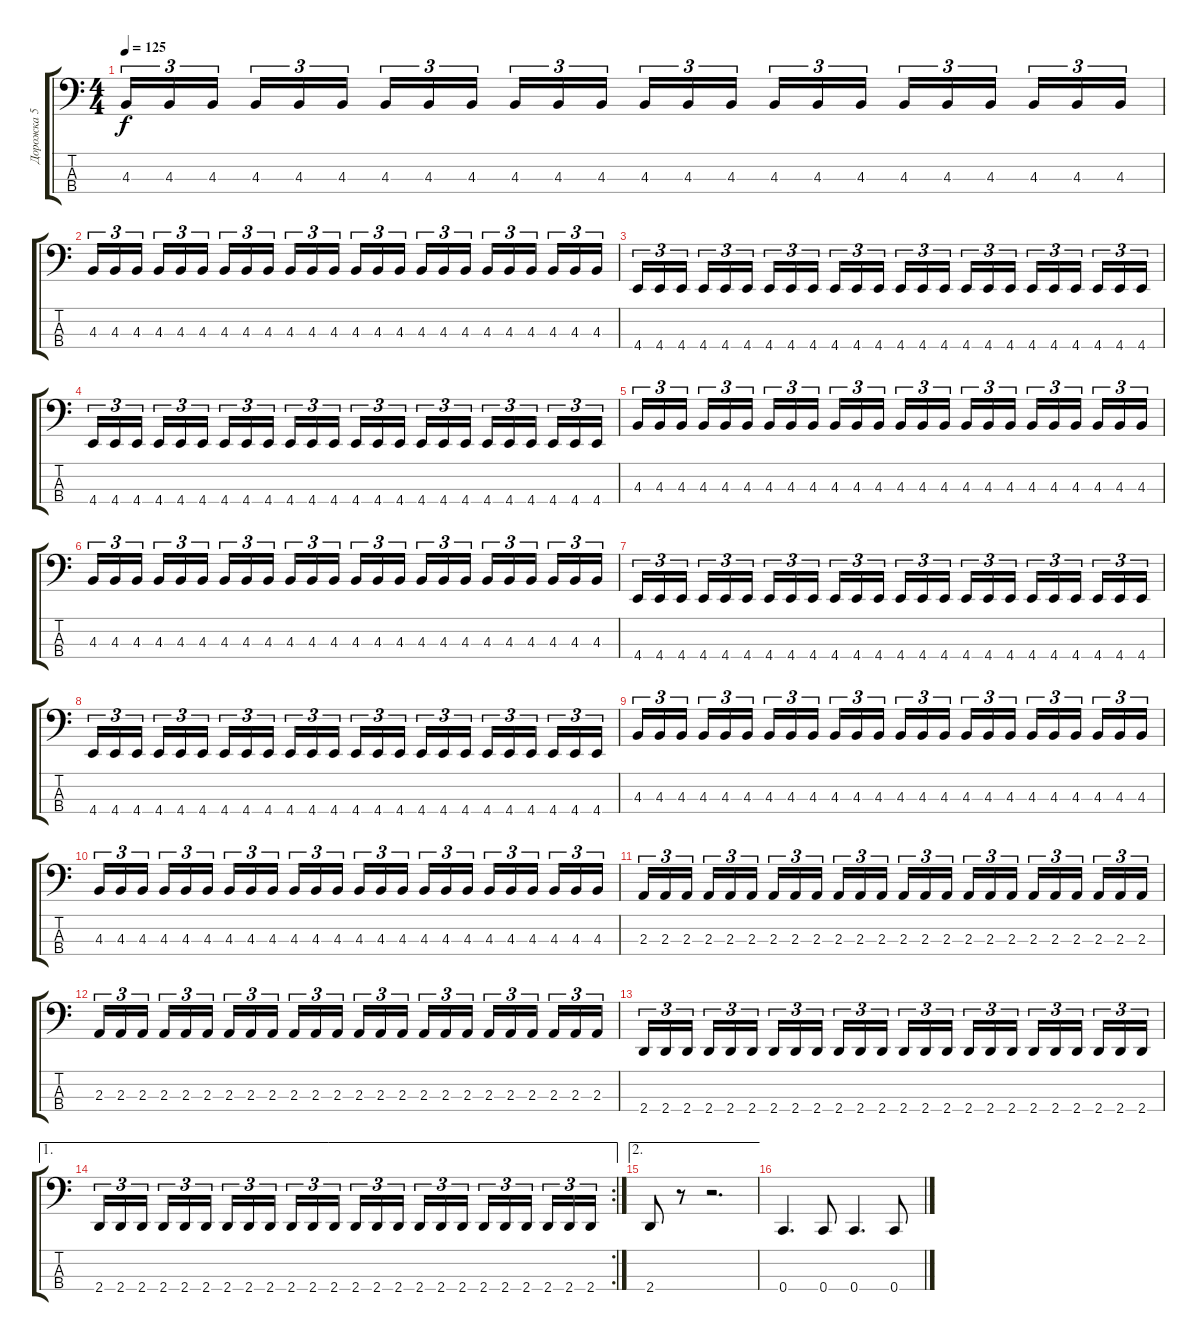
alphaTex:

\track ("Дорожка 5" "Дорожка 5") {instrument electricbassfinger}
\staff {score tabs}
\tuning (F2 C2 G1 C1) {hide}
\ts (4 4)
\tempo 125
\clef f4
\ks c
4.3.16{tu (3 2) dy f} 4.3.16{tu (3 2)} 4.3.16{tu (3 2) beam splitsecondary} 4.3.16{tu (3 2)} 4.3.16{tu (3 2)} 4.3.16{tu (3 2)} 4.3.16{tu (3 2)} 4.3.16{tu (3 2)} 4.3.16{tu (3 2) beam splitsecondary} 4.3.16{tu (3 2)} 4.3.16{tu (3 2)} 4.3.16{tu (3 2)} 4.3.16{tu (3 2)} 4.3.16{tu (3 2)} 4.3.16{tu (3 2) beam splitsecondary} 4.3.16{tu (3 2)} 4.3.16{tu (3 2)} 4.3.16{tu (3 2)} 4.3.16{tu (3 2)} 4.3.16{tu (3 2)} 4.3.16{tu (3 2) beam splitsecondary} 4.3.16{tu (3 2)} 4.3.16{tu (3 2)} 4.3.16{tu (3 2)} |
4.3.16{tu (3 2)} 4.3.16{tu (3 2)} 4.3.16{tu (3 2) beam splitsecondary} 4.3.16{tu (3 2)} 4.3.16{tu (3 2)} 4.3.16{tu (3 2)} 4.3.16{tu (3 2)} 4.3.16{tu (3 2)} 4.3.16{tu (3 2) beam splitsecondary} 4.3.16{tu (3 2)} 4.3.16{tu (3 2)} 4.3.16{tu (3 2)} 4.3.16{tu (3 2)} 4.3.16{tu (3 2)} 4.3.16{tu (3 2) beam splitsecondary} 4.3.16{tu (3 2)} 4.3.16{tu (3 2)} 4.3.16{tu (3 2)} 4.3.16{tu (3 2)} 4.3.16{tu (3 2)} 4.3.16{tu (3 2) beam splitsecondary} 4.3.16{tu (3 2)} 4.3.16{tu (3 2)} 4.3.16{tu (3 2)} |
4.4.16{tu (3 2)} 4.4.16{tu (3 2)} 4.4.16{tu (3 2) beam splitsecondary} 4.4.16{tu (3 2)} 4.4.16{tu (3 2)} 4.4.16{tu (3 2)} 4.4.16{tu (3 2)} 4.4.16{tu (3 2)} 4.4.16{tu (3 2) beam splitsecondary} 4.4.16{tu (3 2)} 4.4.16{tu (3 2)} 4.4.16{tu (3 2)} 4.4.16{tu (3 2)} 4.4.16{tu (3 2)} 4.4.16{tu (3 2) beam splitsecondary} 4.4.16{tu (3 2)} 4.4.16{tu (3 2)} 4.4.16{tu (3 2)} 4.4.16{tu (3 2)} 4.4.16{tu (3 2)} 4.4.16{tu (3 2) beam splitsecondary} 4.4.16{tu (3 2)} 4.4.16{tu (3 2)} 4.4.16{tu (3 2)} |
4.4.16{tu (3 2)} 4.4.16{tu (3 2)} 4.4.16{tu (3 2) beam splitsecondary} 4.4.16{tu (3 2)} 4.4.16{tu (3 2)} 4.4.16{tu (3 2)} 4.4.16{tu (3 2)} 4.4.16{tu (3 2)} 4.4.16{tu (3 2) beam splitsecondary} 4.4.16{tu (3 2)} 4.4.16{tu (3 2)} 4.4.16{tu (3 2)} 4.4.16{tu (3 2)} 4.4.16{tu (3 2)} 4.4.16{tu (3 2) beam splitsecondary} 4.4.16{tu (3 2)} 4.4.16{tu (3 2)} 4.4.16{tu (3 2)} 4.4.16{tu (3 2)} 4.4.16{tu (3 2)} 4.4.16{tu (3 2) beam splitsecondary} 4.4.16{tu (3 2)} 4.4.16{tu (3 2)} 4.4.16{tu (3 2)} |
4.3.16{tu (3 2)} 4.3.16{tu (3 2)} 4.3.16{tu (3 2) beam splitsecondary} 4.3.16{tu (3 2)} 4.3.16{tu (3 2)} 4.3.16{tu (3 2)} 4.3.16{tu (3 2)} 4.3.16{tu (3 2)} 4.3.16{tu (3 2) beam splitsecondary} 4.3.16{tu (3 2)} 4.3.16{tu (3 2)} 4.3.16{tu (3 2)} 4.3.16{tu (3 2)} 4.3.16{tu (3 2)} 4.3.16{tu (3 2) beam splitsecondary} 4.3.16{tu (3 2)} 4.3.16{tu (3 2)} 4.3.16{tu (3 2)} 4.3.16{tu (3 2)} 4.3.16{tu (3 2)} 4.3.16{tu (3 2) beam splitsecondary} 4.3.16{tu (3 2)} 4.3.16{tu (3 2)} 4.3.16{tu (3 2)} |
4.3.16{tu (3 2)} 4.3.16{tu (3 2)} 4.3.16{tu (3 2) beam splitsecondary} 4.3.16{tu (3 2)} 4.3.16{tu (3 2)} 4.3.16{tu (3 2)} 4.3.16{tu (3 2)} 4.3.16{tu (3 2)} 4.3.16{tu (3 2) beam splitsecondary} 4.3.16{tu (3 2)} 4.3.16{tu (3 2)} 4.3.16{tu (3 2)} 4.3.16{tu (3 2)} 4.3.16{tu (3 2)} 4.3.16{tu (3 2) beam splitsecondary} 4.3.16{tu (3 2)} 4.3.16{tu (3 2)} 4.3.16{tu (3 2)} 4.3.16{tu (3 2)} 4.3.16{tu (3 2)} 4.3.16{tu (3 2) beam splitsecondary} 4.3.16{tu (3 2)} 4.3.16{tu (3 2)} 4.3.16{tu (3 2)} |
4.4.16{tu (3 2)} 4.4.16{tu (3 2)} 4.4.16{tu (3 2) beam splitsecondary} 4.4.16{tu (3 2)} 4.4.16{tu (3 2)} 4.4.16{tu (3 2)} 4.4.16{tu (3 2)} 4.4.16{tu (3 2)} 4.4.16{tu (3 2) beam splitsecondary} 4.4.16{tu (3 2)} 4.4.16{tu (3 2)} 4.4.16{tu (3 2)} 4.4.16{tu (3 2)} 4.4.16{tu (3 2)} 4.4.16{tu (3 2) beam splitsecondary} 4.4.16{tu (3 2)} 4.4.16{tu (3 2)} 4.4.16{tu (3 2)} 4.4.16{tu (3 2)} 4.4.16{tu (3 2)} 4.4.16{tu (3 2) beam splitsecondary} 4.4.16{tu (3 2)} 4.4.16{tu (3 2)} 4.4.16{tu (3 2)} |
4.4.16{tu (3 2)} 4.4.16{tu (3 2)} 4.4.16{tu (3 2) beam splitsecondary} 4.4.16{tu (3 2)} 4.4.16{tu (3 2)} 4.4.16{tu (3 2)} 4.4.16{tu (3 2)} 4.4.16{tu (3 2)} 4.4.16{tu (3 2) beam splitsecondary} 4.4.16{tu (3 2)} 4.4.16{tu (3 2)} 4.4.16{tu (3 2)} 4.4.16{tu (3 2)} 4.4.16{tu (3 2)} 4.4.16{tu (3 2) beam splitsecondary} 4.4.16{tu (3 2)} 4.4.16{tu (3 2)} 4.4.16{tu (3 2)} 4.4.16{tu (3 2)} 4.4.16{tu (3 2)} 4.4.16{tu (3 2) beam splitsecondary} 4.4.16{tu (3 2)} 4.4.16{tu (3 2)} 4.4.16{tu (3 2)} |
4.3.16{tu (3 2)} 4.3.16{tu (3 2)} 4.3.16{tu (3 2) beam splitsecondary} 4.3.16{tu (3 2)} 4.3.16{tu (3 2)} 4.3.16{tu (3 2)} 4.3.16{tu (3 2)} 4.3.16{tu (3 2)} 4.3.16{tu (3 2) beam splitsecondary} 4.3.16{tu (3 2)} 4.3.16{tu (3 2)} 4.3.16{tu (3 2)} 4.3.16{tu (3 2)} 4.3.16{tu (3 2)} 4.3.16{tu (3 2) beam splitsecondary} 4.3.16{tu (3 2)} 4.3.16{tu (3 2)} 4.3.16{tu (3 2)} 4.3.16{tu (3 2)} 4.3.16{tu (3 2)} 4.3.16{tu (3 2) beam splitsecondary} 4.3.16{tu (3 2)} 4.3.16{tu (3 2)} 4.3.16{tu (3 2)} |
4.3.16{tu (3 2)} 4.3.16{tu (3 2)} 4.3.16{tu (3 2) beam splitsecondary} 4.3.16{tu (3 2)} 4.3.16{tu (3 2)} 4.3.16{tu (3 2)} 4.3.16{tu (3 2)} 4.3.16{tu (3 2)} 4.3.16{tu (3 2) beam splitsecondary} 4.3.16{tu (3 2)} 4.3.16{tu (3 2)} 4.3.16{tu (3 2)} 4.3.16{tu (3 2)} 4.3.16{tu (3 2)} 4.3.16{tu (3 2) beam splitsecondary} 4.3.16{tu (3 2)} 4.3.16{tu (3 2)} 4.3.16{tu (3 2)} 4.3.16{tu (3 2)} 4.3.16{tu (3 2)} 4.3.16{tu (3 2) beam splitsecondary} 4.3.16{tu (3 2)} 4.3.16{tu (3 2)} 4.3.16{tu (3 2)} |
2.3.16{tu (3 2)} 2.3.16{tu (3 2)} 2.3.16{tu (3 2) beam splitsecondary} 2.3.16{tu (3 2)} 2.3.16{tu (3 2)} 2.3.16{tu (3 2)} 2.3.16{tu (3 2)} 2.3.16{tu (3 2)} 2.3.16{tu (3 2) beam splitsecondary} 2.3.16{tu (3 2)} 2.3.16{tu (3 2)} 2.3.16{tu (3 2)} 2.3.16{tu (3 2)} 2.3.16{tu (3 2)} 2.3.16{tu (3 2) beam splitsecondary} 2.3.16{tu (3 2)} 2.3.16{tu (3 2)} 2.3.16{tu (3 2)} 2.3.16{tu (3 2)} 2.3.16{tu (3 2)} 2.3.16{tu (3 2) beam splitsecondary} 2.3.16{tu (3 2)} 2.3.16{tu (3 2)} 2.3.16{tu (3 2)} |
2.3.16{tu (3 2)} 2.3.16{tu (3 2)} 2.3.16{tu (3 2) beam splitsecondary} 2.3.16{tu (3 2)} 2.3.16{tu (3 2)} 2.3.16{tu (3 2)} 2.3.16{tu (3 2)} 2.3.16{tu (3 2)} 2.3.16{tu (3 2) beam splitsecondary} 2.3.16{tu (3 2)} 2.3.16{tu (3 2)} 2.3.16{tu (3 2)} 2.3.16{tu (3 2)} 2.3.16{tu (3 2)} 2.3.16{tu (3 2) beam splitsecondary} 2.3.16{tu (3 2)} 2.3.16{tu (3 2)} 2.3.16{tu (3 2)} 2.3.16{tu (3 2)} 2.3.16{tu (3 2)} 2.3.16{tu (3 2) beam splitsecondary} 2.3.16{tu (3 2)} 2.3.16{tu (3 2)} 2.3.16{tu (3 2)} |
2.4.16{tu (3 2)} 2.4.16{tu (3 2)} 2.4.16{tu (3 2) beam splitsecondary} 2.4.16{tu (3 2)} 2.4.16{tu (3 2)} 2.4.16{tu (3 2)} 2.4.16{tu (3 2)} 2.4.16{tu (3 2)} 2.4.16{tu (3 2) beam splitsecondary} 2.4.16{tu (3 2)} 2.4.16{tu (3 2)} 2.4.16{tu (3 2)} 2.4.16{tu (3 2)} 2.4.16{tu (3 2)} 2.4.16{tu (3 2) beam splitsecondary} 2.4.16{tu (3 2)} 2.4.16{tu (3 2)} 2.4.16{tu (3 2)} 2.4.16{tu (3 2)} 2.4.16{tu (3 2)} 2.4.16{tu (3 2) beam splitsecondary} 2.4.16{tu (3 2)} 2.4.16{tu (3 2)} 2.4.16{tu (3 2)} |
\ae 1
\rc 2
2.4.16{tu (3 2)} 2.4.16{tu (3 2)} 2.4.16{tu (3 2) beam splitsecondary} 2.4.16{tu (3 2)} 2.4.16{tu (3 2)} 2.4.16{tu (3 2)} 2.4.16{tu (3 2)} 2.4.16{tu (3 2)} 2.4.16{tu (3 2) beam splitsecondary} 2.4.16{tu (3 2)} 2.4.16{tu (3 2)} 2.4.16{tu (3 2)} 2.4.16{tu (3 2)} 2.4.16{tu (3 2)} 2.4.16{tu (3 2) beam splitsecondary} 2.4.16{tu (3 2)} 2.4.16{tu (3 2)} 2.4.16{tu (3 2)} 2.4.16{tu (3 2)} 2.4.16{tu (3 2)} 2.4.16{tu (3 2) beam splitsecondary} 2.4.16{tu (3 2)} 2.4.16{tu (3 2)} 2.4.16{tu (3 2)} |
\ae 2
2.4.8 r.8 r.2{d} |
0.4.4{d} 0.4.8 0.4.4{d} 0.4.8
